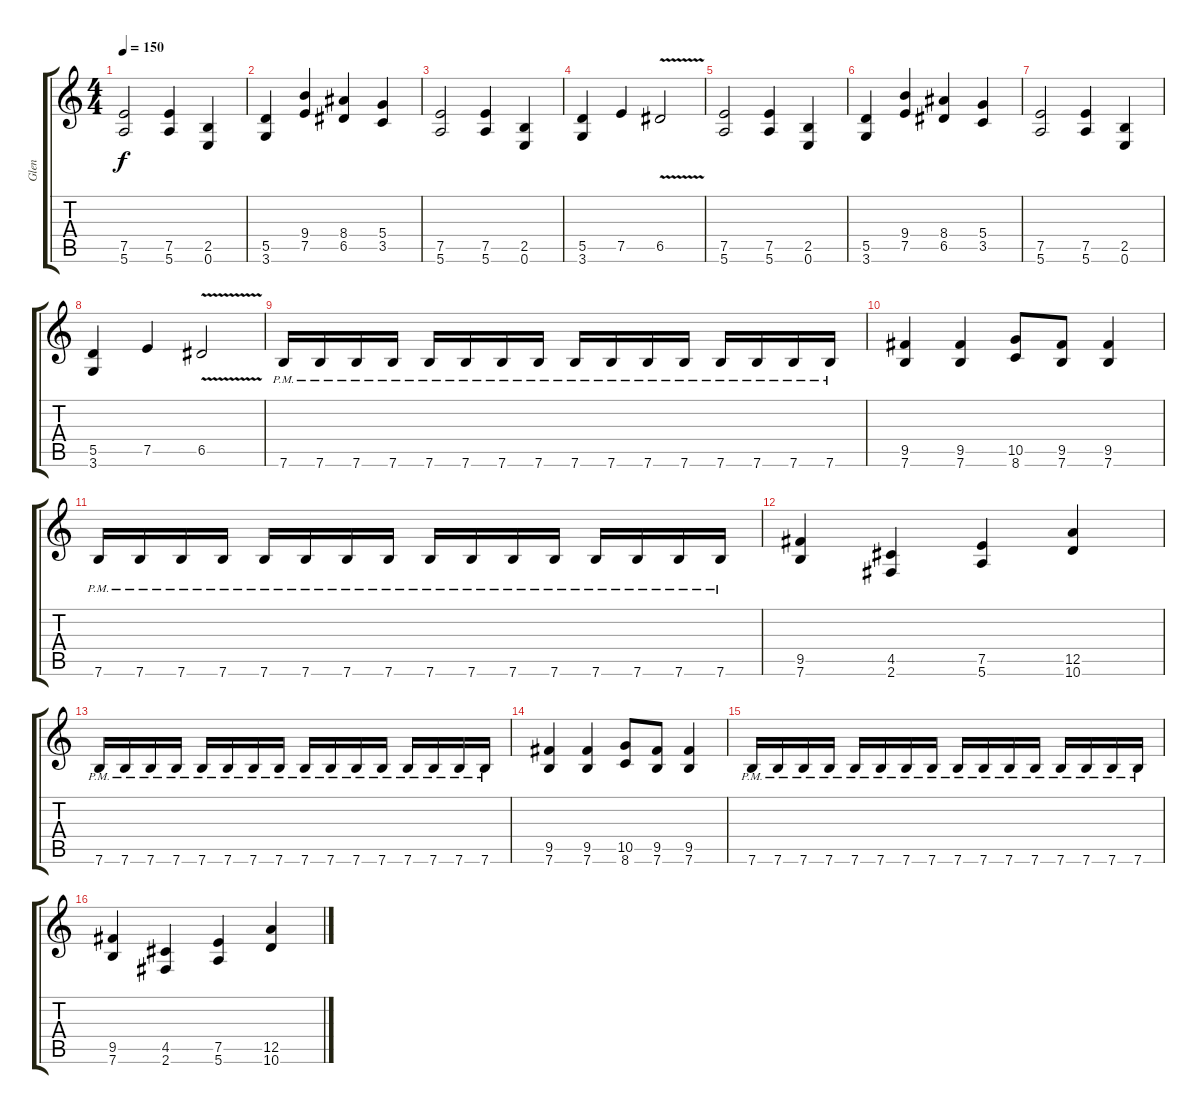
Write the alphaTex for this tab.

\track ("Glen" "Glen") {instrument distortionguitar}
\staff {score tabs}
\tuning (E4 B3 G3 D3 A2 E2) {hide}
\ts (4 4)
\tempo 150
\clef g2
\ks c
(7.5 5.6).2{dy f} (7.5 5.6).4 (2.5 0.6).4 |
(5.5 3.6).4 (9.4 7.5).4 (8.4 6.5).4 (5.4 3.5).4 |
(7.5 5.6).2 (7.5 5.6).4 (2.5 0.6).4 |
(5.5 3.6).4 7.5.4 6.5{v}.2 |
(7.5 5.6).2 (7.5 5.6).4 (2.5 0.6).4 |
(5.5 3.6).4 (9.4 7.5).4 (8.4 6.5).4 (5.4 3.5).4 |
(7.5 5.6).2 (7.5 5.6).4 (2.5 0.6).4 |
(5.5 3.6).4 7.5.4 6.5{v}.2 |
7.6{pm}.16 7.6{pm}.16 7.6{pm}.16 7.6{pm}.16 7.6{pm}.16 7.6{pm}.16 7.6{pm}.16 7.6{pm}.16 7.6{pm}.16 7.6{pm}.16 7.6{pm}.16 7.6{pm}.16 7.6{pm}.16 7.6{pm}.16 7.6{pm}.16 7.6{pm}.16 |
(9.5 7.6).4 (9.5 7.6).4 (10.5 8.6).8 (9.5 7.6).8 (9.5 7.6).4 |
7.6{pm}.16 7.6{pm}.16 7.6{pm}.16 7.6{pm}.16 7.6{pm}.16 7.6{pm}.16 7.6{pm}.16 7.6{pm}.16 7.6{pm}.16 7.6{pm}.16 7.6{pm}.16 7.6{pm}.16 7.6{pm}.16 7.6{pm}.16 7.6{pm}.16 7.6{pm}.16 |
(9.5 7.6).4 (4.5 2.6).4 (7.5 5.6).4 (12.5 10.6).4 |
7.6{pm}.16 7.6{pm}.16 7.6{pm}.16 7.6{pm}.16 7.6{pm}.16 7.6{pm}.16 7.6{pm}.16 7.6{pm}.16 7.6{pm}.16 7.6{pm}.16 7.6{pm}.16 7.6{pm}.16 7.6{pm}.16 7.6{pm}.16 7.6{pm}.16 7.6{pm}.16 |
(9.5 7.6).4 (9.5 7.6).4 (10.5 8.6).8 (9.5 7.6).8 (9.5 7.6).4 |
7.6{pm}.16 7.6{pm}.16 7.6{pm}.16 7.6{pm}.16 7.6{pm}.16 7.6{pm}.16 7.6{pm}.16 7.6{pm}.16 7.6{pm}.16 7.6{pm}.16 7.6{pm}.16 7.6{pm}.16 7.6{pm}.16 7.6{pm}.16 7.6{pm}.16 7.6{pm}.16 |
(9.5 7.6).4 (4.5 2.6).4 (7.5 5.6).4 (12.5 10.6).4
